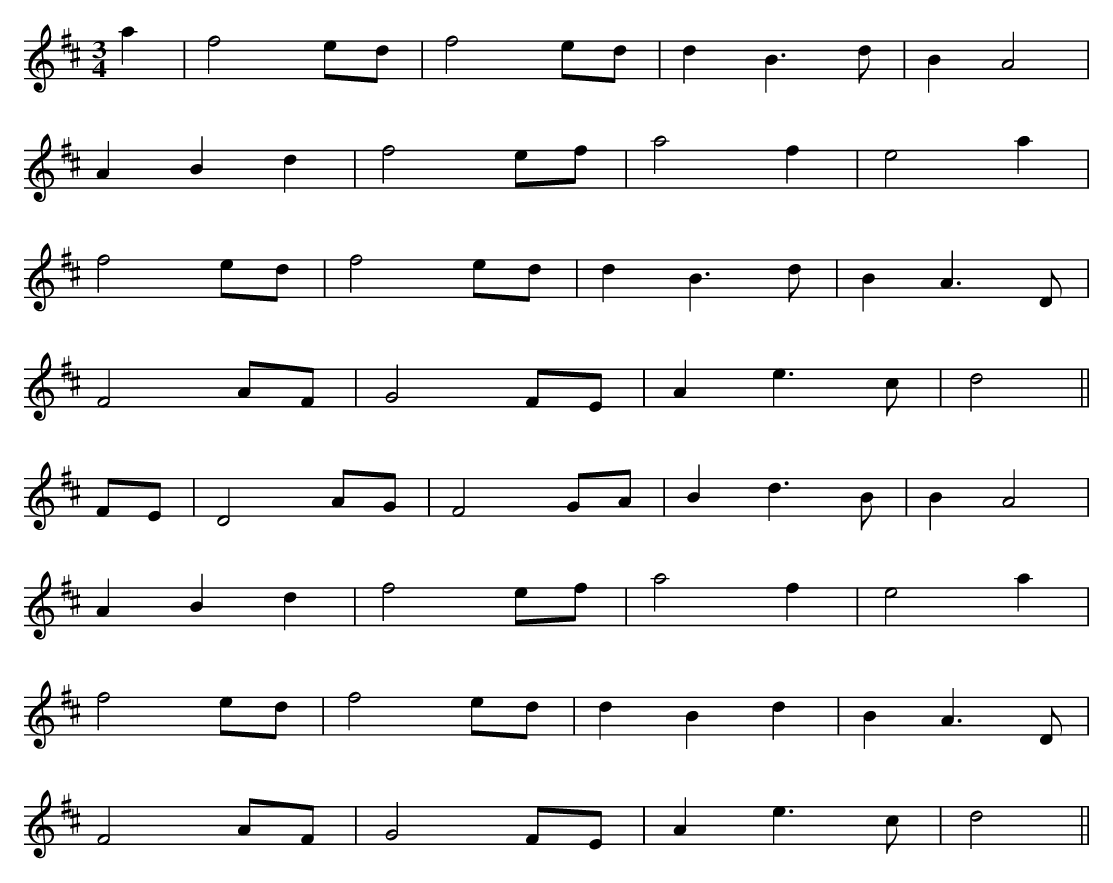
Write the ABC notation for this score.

X:1
M:3/4
K:D
a2|f4 ed|f4 ed|d2 B3d|B2 A4|
A2 B2 d2|f4 ef|a4 f2|e4 a2|
f4 ed|f4 ed|d2 B3d|B2 A3D|
F4 AF|G4 FE|A2 e3c|d4||
FE|D4 AG|F4 GA|B2 d3B|B2 A4|
A2 B2 d2|f4 ef|a4 f2|e4 a2|
f4 ed|f4 ed|d2 B2 d2|B2 A3D|
F4 AF|G4 FE|A2 e3c|d4||
